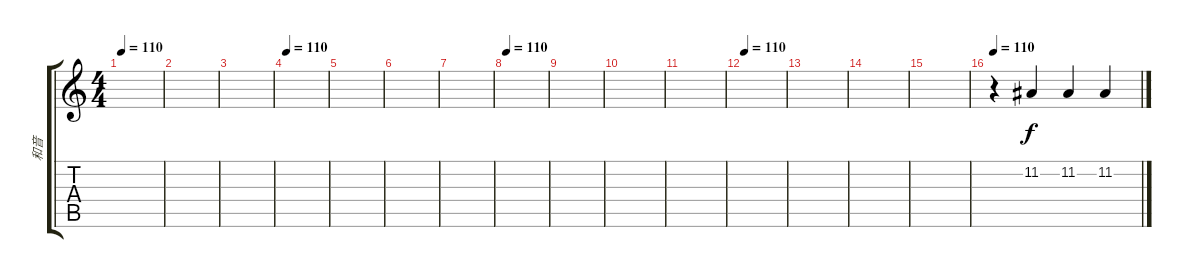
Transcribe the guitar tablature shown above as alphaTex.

\track ("和音" "和音") {instrument voiceoohs}
\staff {score tabs}
\tuning (E4 B3 G3 D3 A2 E2) {hide}
\ts (4 4)
\tempo 110
\clef g2
\ks c
|
|
|
\tempo 110
|
|
|
|
\tempo 110
|
|
|
|
\tempo 110
|
|
|
|
\tempo 110
r.4{volume 13} 11.2.4 11.2.4 11.2.4
